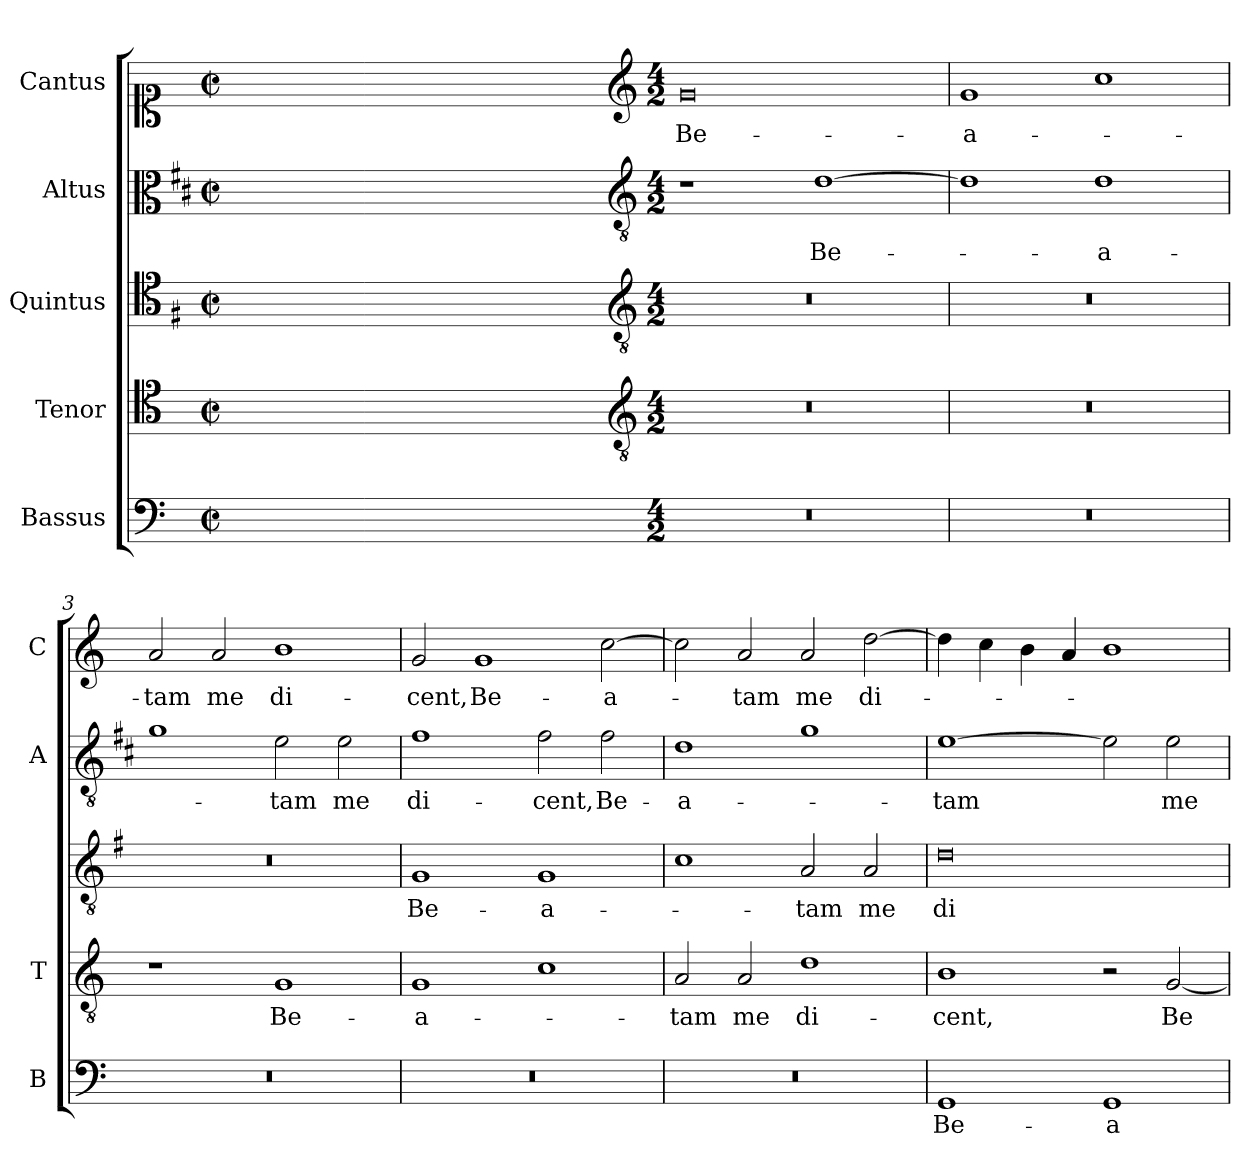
**kern	**text	**kern	**text	**kern	**text	**kern	**text	**kern	**text
*part5	*part5	*part4	*part4	*part3	*part3	*part2	*part2	*part1	*part1
*staff5	*staff5	*staff4	*staff4	*staff3	*staff3	*staff2	*staff2	*staff1	*staff1
*I"Bassus	*	*I"Tenor	*	*I"Quintus	*	*I"Altus	*	*I"Cantus	*
*I'B	*	*I'T	*	*	*	*I'A	*	*I'C	*
*clefF4	*	*clefC4	*	*clefC4	*	*clefC3	*	*clefC1	*
*	*	*	*	*ITrd4c7	*	*ITrd1c2	*	*	*
*k[]	*	*k[]	*	*k[]	*	*k[]	*	*k[]	*
*C:	*	*C:	*	*C:	*	*C:	*	*C:	*
*M2/2	*	*M2/2	*	*M2/2	*	*M2/2	*	*M2/2	*
*met(c|)	*	*met(c|)	*	*met(c|)	*	*met(c|)	*	*met(c|)	*
=	=	=	=	=	=	=	=	=	=
1ryy	.	1ryy	.	1ryy	.	1ryy	.	1ryy	.
=1X-	=1X-	=1X-	=1X-	=1X-	=1X-	=1X-	=1X-	=1X-	=1X-
4ryy	.	4ryy	.	4ryy	.	4ryy	.	4ryy	.
4ryy	.	4ryy	.	4ryy	.	4ryy	.	4ryy	.
4ryy	.	4ryy	.	4ryy	.	4ryy	.	4ryy	.
4ryy	.	4ryy	.	4ryy	.	4ryy	.	4ryy	.
=1-	=1-	=1-	=1-	=1-	=1-	=1-	=1-	=1-	=1-
*	*	*clefGv2	*	*clefGv2	*	*clefGv2	*	*clefG2	*
*M4/2	*	*M4/2	*	*M4/2	*	*M4/2	*	*M4/2	*
!	!	!	!	!	!	!	!	!	!LO:LY:b
0r	.	0r	.	0r	.	1r	.	0g	Be-
!	!	!	!	!	!	!	!LO:LY:b	!	!
.	.	.	.	.	.	[1c	Be-	.	.
=2	=2	=2	=2	=2	=2	=2	=2	=2	=2
!	!	!	!	!	!	!	!	!	!LO:LY:b
0r	.	0r	.	0r	.	1c]	.	1g	-a-
!	!	!	!	!	!	!	!LO:LY:b	!	!
.	.	.	.	.	.	1c	-a-	1cc	.
=3	=3	=3	=3	=3	=3	=3	=3	=3	=3
!	!	!	!	!	!	!	!	!	!LO:LY:b
0r	.	1r	.	0r	.	1f	.	2a/	-tam
!	!	!	!	!	!	!	!	!	!LO:LY:b
.	.	.	.	.	.	.	.	2a/	me
!	!	!	!LO:LY:b	!	!	!	!LO:LY:b	!	!LO:LY:b
.	.	1G	Be-	.	.	2d\	-tam	1b	di-
!	!	!	!	!	!	!	!LO:LY:b	!	!
.	.	.	.	.	.	2d\	me	.	.
=4	=4	=4	=4	=4	=4	=4	=4	=4	=4
!	!	!	!LO:LY:b	!	!LO:LY:b	!	!LO:LY:b	!	!LO:LY:b
0r	.	1G	-a-	1C	Be-	1e	di-	2g/	-cent,
!	!	!	!	!	!	!	!	!	!LO:LY:b
.	.	.	.	.	.	.	.	1g	Be-
!	!	!	!	!	!LO:LY:b	!	!LO:LY:b	!	!
.	.	1c	.	1C	-a-	2e\	-cent,	.	.
!	!	!	!	!	!	!	!LO:LY:b	!	!LO:LY:b
.	.	.	.	.	.	2e\	Be-	[2cc\	-a-
!!LO:LB:g=z
=5	=5	=5	=5	=5	=5	=5	=5	=5	=5
!	!	!	!LO:LY:b	!	!	!	!LO:LY:b	!	!
0r	.	2A/	-tam	1F	.	1c	-a-	2cc\]	.
!	!	!	!LO:LY:b	!	!	!	!	!	!LO:LY:b
.	.	2A/	me	.	.	.	.	2a/	-tam
!	!	!	!LO:LY:b	!	!LO:LY:b	!	!	!	!LO:LY:b
.	.	1d	di-	2D/	-tam	1f	.	2a/	me
!	!	!	!	!	!LO:LY:b	!	!	!	!LO:LY:b
.	.	.	.	2D/	me	.	.	[2dd\	di-
=6	=6	=6	=6	=6	=6	=6	=6	=6	=6
!	!LO:LY:b	!	!LO:LY:b	!	!LO:LY:b	!	!LO:LY:b	!	!
1GG	Be-	1B	-cent,	0G	di-	[1d	-tam	4dd\]	.
.	.	.	.	.	.	.	.	4cc\	.
.	.	.	.	.	.	.	.	4b\	.
.	.	.	.	.	.	.	.	4a/	.
!	!LO:LY:b	!	!	!	!	!	!	!	!
1GG	-a-	2r	.	.	.	2d\]	.	1b	.
!	!	!	!LO:LY:b	!	!	!	!LO:LY:b	!	!
.	.	[2G/	Be-	.	.	2d\	me	.	.
=	=	=	=	=	=	=	=	=	=
*-	*-	*-	*-	*-	*-	*-	*-	*-	*-
